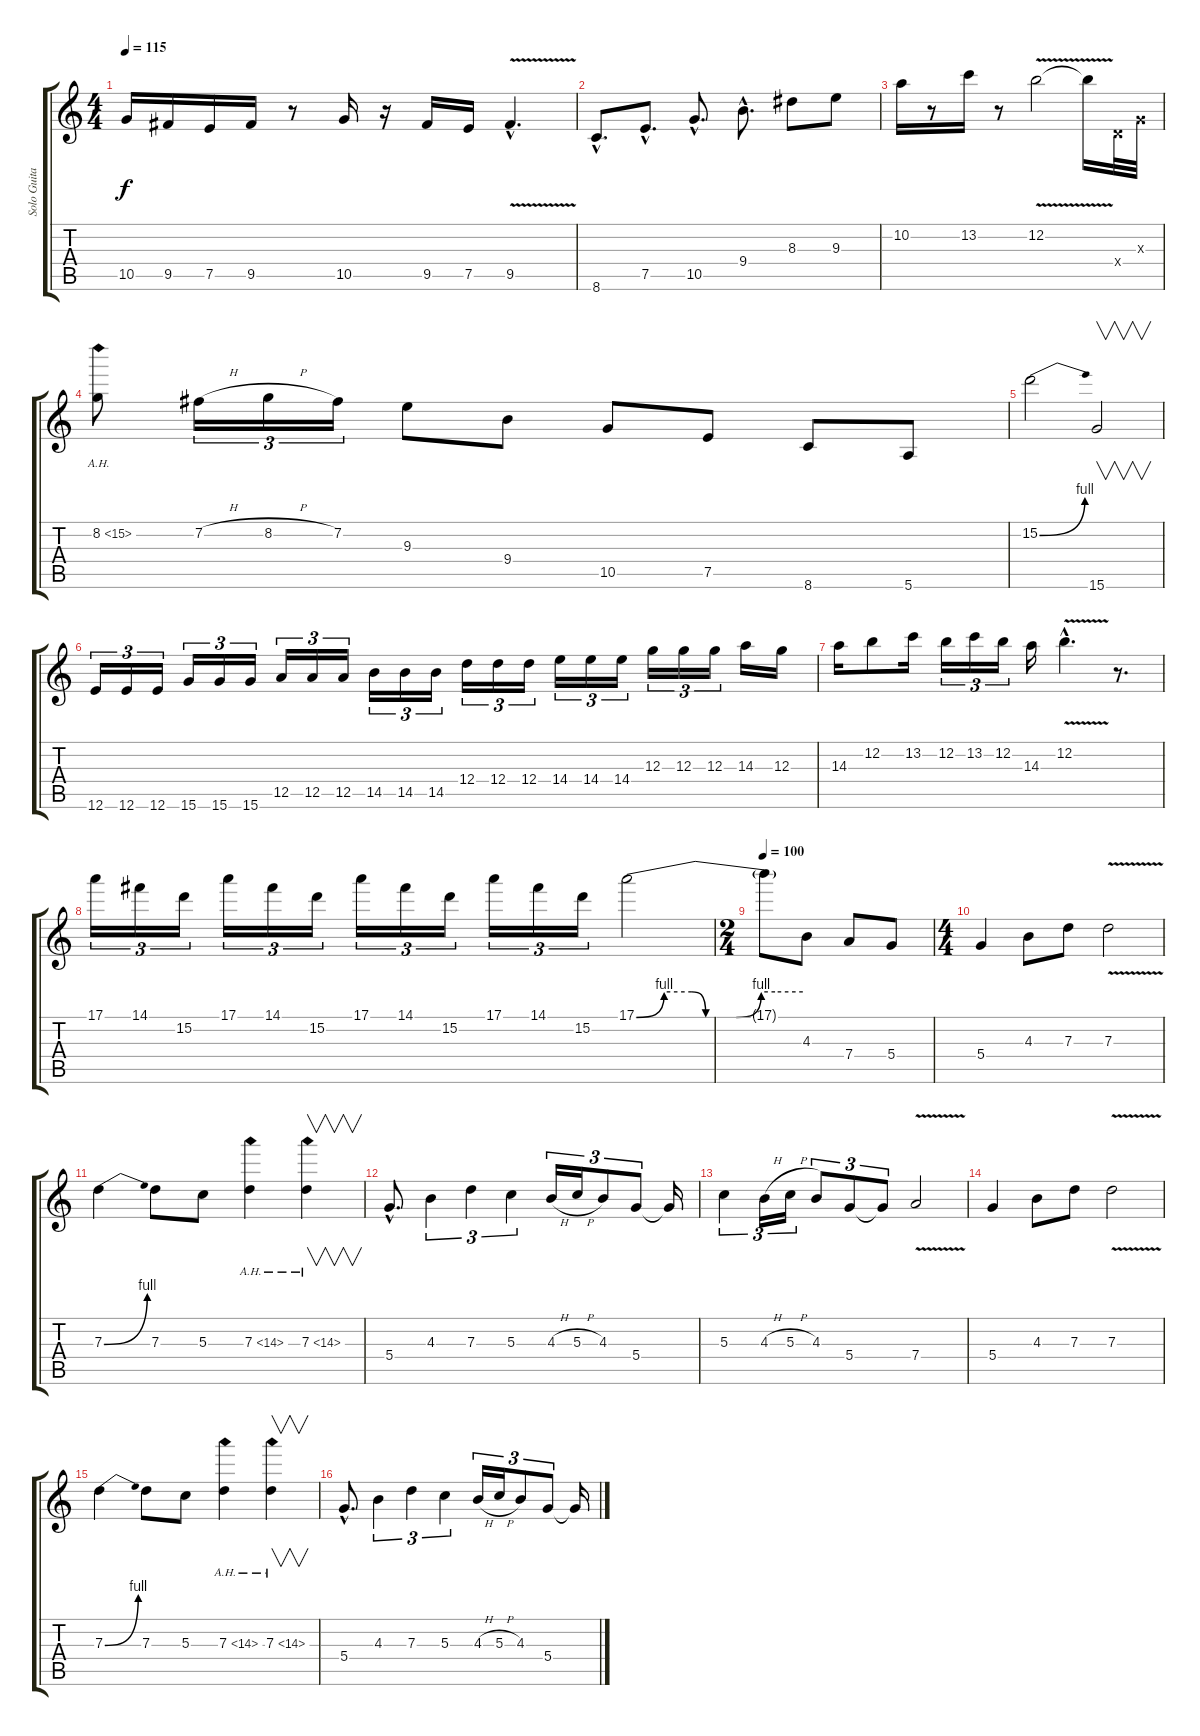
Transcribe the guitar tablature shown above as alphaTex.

\track ("Solo Guitar" "Solo Guita") {instrument distortionguitar}
\staff {score tabs}
\tuning (E4 B3 G3 D3 A2 E2) {hide}
\ts (4 4)
\tempo 115
\clef g2
\ks c
10.5.16{dy f} 9.5.16 7.5.16 9.5.16 r.8 10.5.16 r.16 9.5.16 7.5.16 9.5{v hac}.4{d} |
8.6{hac}.8{d} 7.5{hac}.8{d} 10.5{hac}.8{d} 9.4{hac}.8{d} 8.3.8 9.3.8 |
10.2.16 r.8 13.2.16 r.8 12.2{v}.2 12.2{t}.16 0.4{x}.32 0.3{x}.32 |
8.2{ah 7}.8 7.2{h}.16{tu (3 2)} 8.2{h}.16{tu (3 2)} 7.2.16{tu (3 2)} 9.3.8 9.4.8 10.5.8 7.5.8 8.6.8 5.6.8 |
15.2{be (bend 0 0 60 4)}.2 15.6.2{v} |
12.6.16{tu (3 2)} 12.6.16{tu (3 2)} 12.6.16{tu (3 2)} 15.6.16{tu (3 2)} 15.6.16{tu (3 2)} 15.6.16{tu (3 2)} 12.5.16{tu (3 2)} 12.5.16{tu (3 2)} 12.5.16{tu (3 2)} 14.5.16{tu (3 2)} 14.5.16{tu (3 2)} 14.5.16{tu (3 2)} 12.4.16{tu (3 2)} 12.4.16{tu (3 2)} 12.4.16{tu (3 2)} 14.4.16{tu (3 2)} 14.4.16{tu (3 2)} 14.4.16{tu (3 2)} 12.3.16{tu (3 2)} 12.3.16{tu (3 2)} 12.3.16{tu (3 2)} 14.3.16 12.3.16 |
14.3.16 12.2.8 13.2.16 12.2.16{tu (3 2)} 13.2.16{tu (3 2)} 12.2.16{tu (3 2)} 14.3.16 12.2{v hac}.4{d} r.8{d} |
17.1.16{tu (3 2)} 14.1.16{tu (3 2)} 15.2.16{tu (3 2)} 17.1.16{tu (3 2)} 14.1.16{tu (3 2)} 15.2.16{tu (3 2)} 17.1.16{tu (3 2)} 14.1.16{tu (3 2)} 15.2.16{tu (3 2)} 17.1.16{tu (3 2)} 14.1.16{tu (3 2)} 15.2.16{tu (3 2)} 17.1{be (custom 0 0 10 4 20 4 25 0 30 0 36 0 45 4 50 4 60 4)}.2 |
\ts (2 4)
\tempo 100
17.1{t}.8 4.3.8 7.4.8 5.4.8 |
\ts (4 4)
5.4.4 4.3.8 7.3.8 7.3{v}.2 |
7.3{be (bend 0 0 60 4)}.4 7.3.8 5.3.8 7.3{ah 7}.4 7.3{ah 7}.4{v} |
5.4{hac}.8{d} 4.3.4{tu (3 2)} 7.3.4{tu (3 2)} 5.3.4{tu (3 2)} 4.3{h}.16{tu (3 2)} 5.3{h}.16{tu (3 2)} 4.3.8{tu (3 2)} 5.4.8{tu (3 2)} 5.4{t}.16 |
5.3.4{tu (3 2)} 4.3{h}.16{tu (3 2)} 5.3{h}.16{tu (3 2)} 4.3.8{tu (3 2)} 5.4.8{tu (3 2)} 5.4{t}.8{tu (3 2)} 7.4{v}.2 |
5.4.4 4.3.8 7.3.8 7.3{v}.2 |
7.3{be (bend 0 0 60 4)}.4 7.3.8 5.3.8 7.3{ah 7}.4 7.3{ah 7}.4{v} |
5.4{hac}.8{d} 4.3.4{tu (3 2)} 7.3.4{tu (3 2)} 5.3.4{tu (3 2)} 4.3{h}.16{tu (3 2)} 5.3{h}.16{tu (3 2)} 4.3.8{tu (3 2)} 5.4.8{tu (3 2)} 5.4{t}.16
